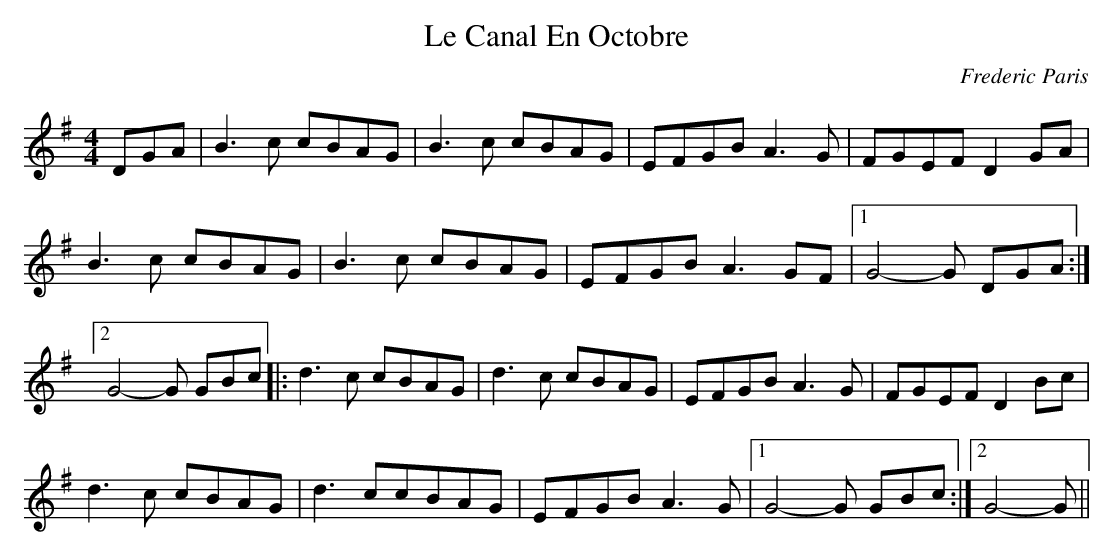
X:1
T:Le Canal En Octobre
M:4/4
L:1/8
C:Frederic Paris
K:G
DGA | B3c cBAG | B3c cBAG |  EFGB A3G | FGEF D2GA |
B3c cBAG | B3c cBAG | EFGB A3GF |1G4-G DGA :|
[2G4-G GBc |: d3c cBAG | d3c cBAG | EFGB A3G | FGEF D2Bc |
d3c cBAG | d3ccBAG | EFGB A3G |1G4-G GBc :|2 G4-G ||
